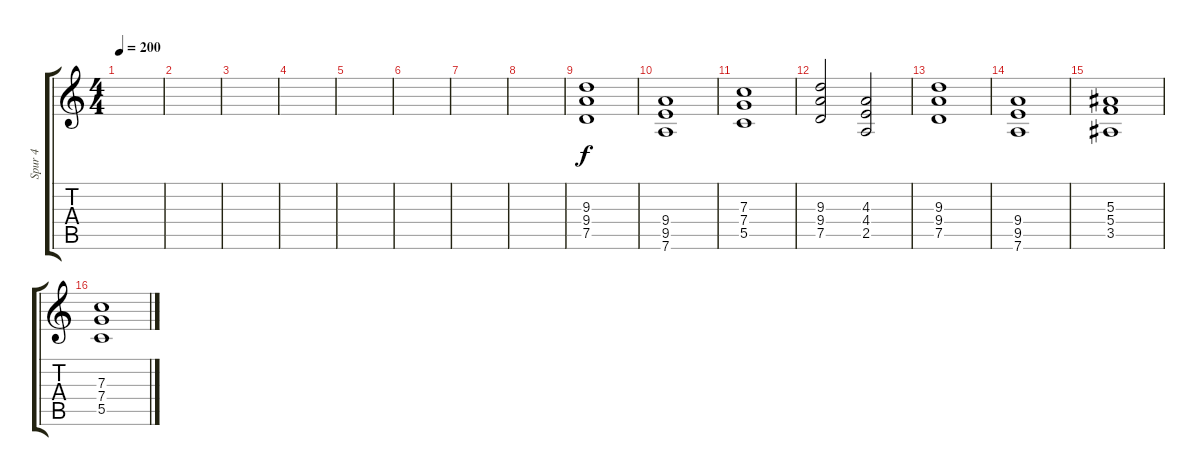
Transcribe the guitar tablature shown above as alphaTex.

\track ("Spur 4" "Spur 4") {instrument distortionguitar}
\staff {score tabs}
\tuning (D4 A3 F3 C3 G2 D2) {hide}
\ts (4 4)
\tempo 200
\clef g2
\ks c
|
|
|
|
|
|
|
|
(9.3 9.4 7.5).1 |
(9.4 9.5 7.6).1 |
(7.3 7.4 5.5).1 |
(9.3 9.4 7.5).2 (4.3 4.4 2.5).2 |
(9.3 9.4 7.5).1 |
(9.4 9.5 7.6).1 |
(5.3 5.4 3.5).1 |
(7.3 7.4 5.5).1
